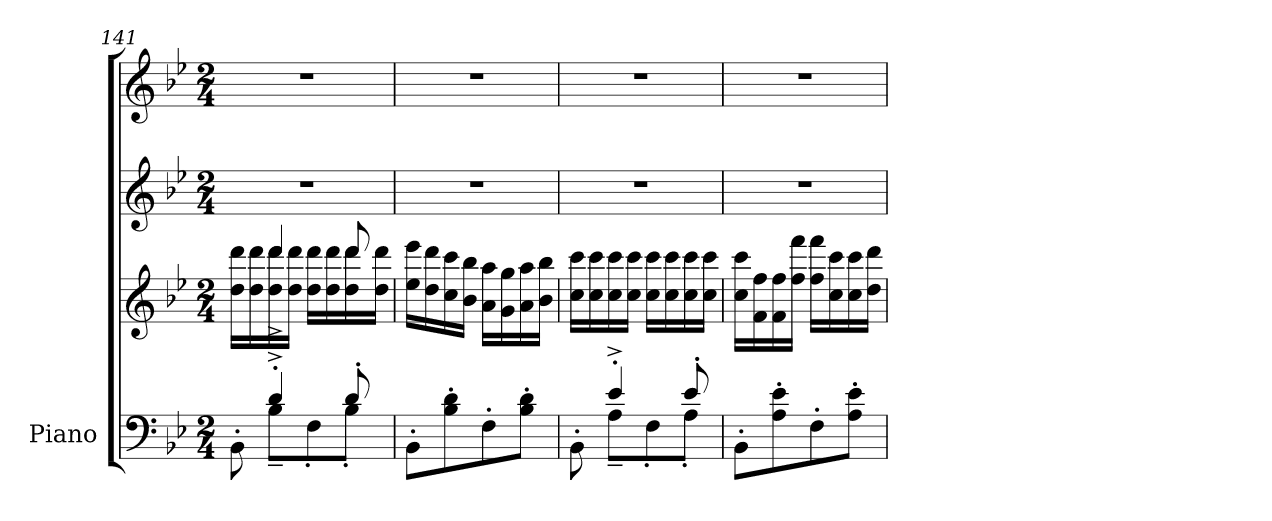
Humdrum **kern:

**kern	**kern	**kern	**kern
*part1	*part1	*part1	*part1
*staff4	*staff3	*staff2	*staff1
*I"Piano	*	*	*
*I'Pno.	*	*	*
*clefF4	*clefG2	*clefG2	*clefG2
*k[b-e-]	*k[b-e-]	*k[b-e-]	*k[b-e-]
*M2/4	*M2/4	*M2/4	*M2/4
=141	=141	=141	=141
*^	*^	*	*
8ryy	8BB-'\	16dd\ 16ddd\LL	8ryy	2r	2r
.	.	16dd\ 16ddd\	.	.	.
4d'^/	8B-~\L	16dd\ 16ddd\	4ddd^/	.	.
.	.	16dd\ 16ddd\JJ	.	.	.
.	8F'\	16dd\ 16ddd\LL	.	.	.
.	.	16dd\ 16ddd\	.	.	.
8d'/	8B-'\J	16dd\ 16ddd\	8ddd/	.	.
.	.	16dd\ 16ddd\JJ	.	.	.
*v	*v	*	*	*	*
*	*v	*v	*	*
=142	=142	=142	=142
8BB-'\L	16ee-\ 16eee-\LL	2r	2r
.	16dd\ 16ddd\	.	.
8B-\' 8d\'	16cc\ 16ccc\	.	.
.	16b-\ 16bb-\JJ	.	.
8F'\	16a\ 16aa\LL	.	.
.	16g\ 16gg\	.	.
8B-\' 8d\'J	16a\ 16aa\	.	.
.	16b-\ 16bb-\JJ	.	.
!!LO:PB:g=z
=143	=143	=143	=143
*^	*	*	*
8ryy	8BB-'\	16cc\ 16ccc\LL	2r	2r
.	.	16cc\ 16ccc\	.	.
4e-'^/	8A~\L	16cc\ 16ccc\	.	.
.	.	16cc\ 16ccc\JJ	.	.
.	8F'\	16cc\ 16ccc\LL	.	.
.	.	16cc\ 16ccc\	.	.
8e-'/	8A'\J	16cc\ 16ccc\	.	.
.	.	16cc\ 16ccc\JJ	.	.
*v	*v	*	*	*
=144	=144	=144	=144
8BB-'\L	16cc\ 16ccc\LL	2r	2r
.	16f\ 16ff\	.	.
8A\' 8e-\'	16f\ 16ff\	.	.
.	16ff\ 16fff\JJ	.	.
8F'\	16ff\ 16fff\LL	.	.
.	16cc\ 16ccc\	.	.
8A\' 8e-\'J	16cc\ 16ccc\	.	.
.	16dd\ 16ddd\JJ	.	.
=	=	=	=
*-	*-	*-	*-
